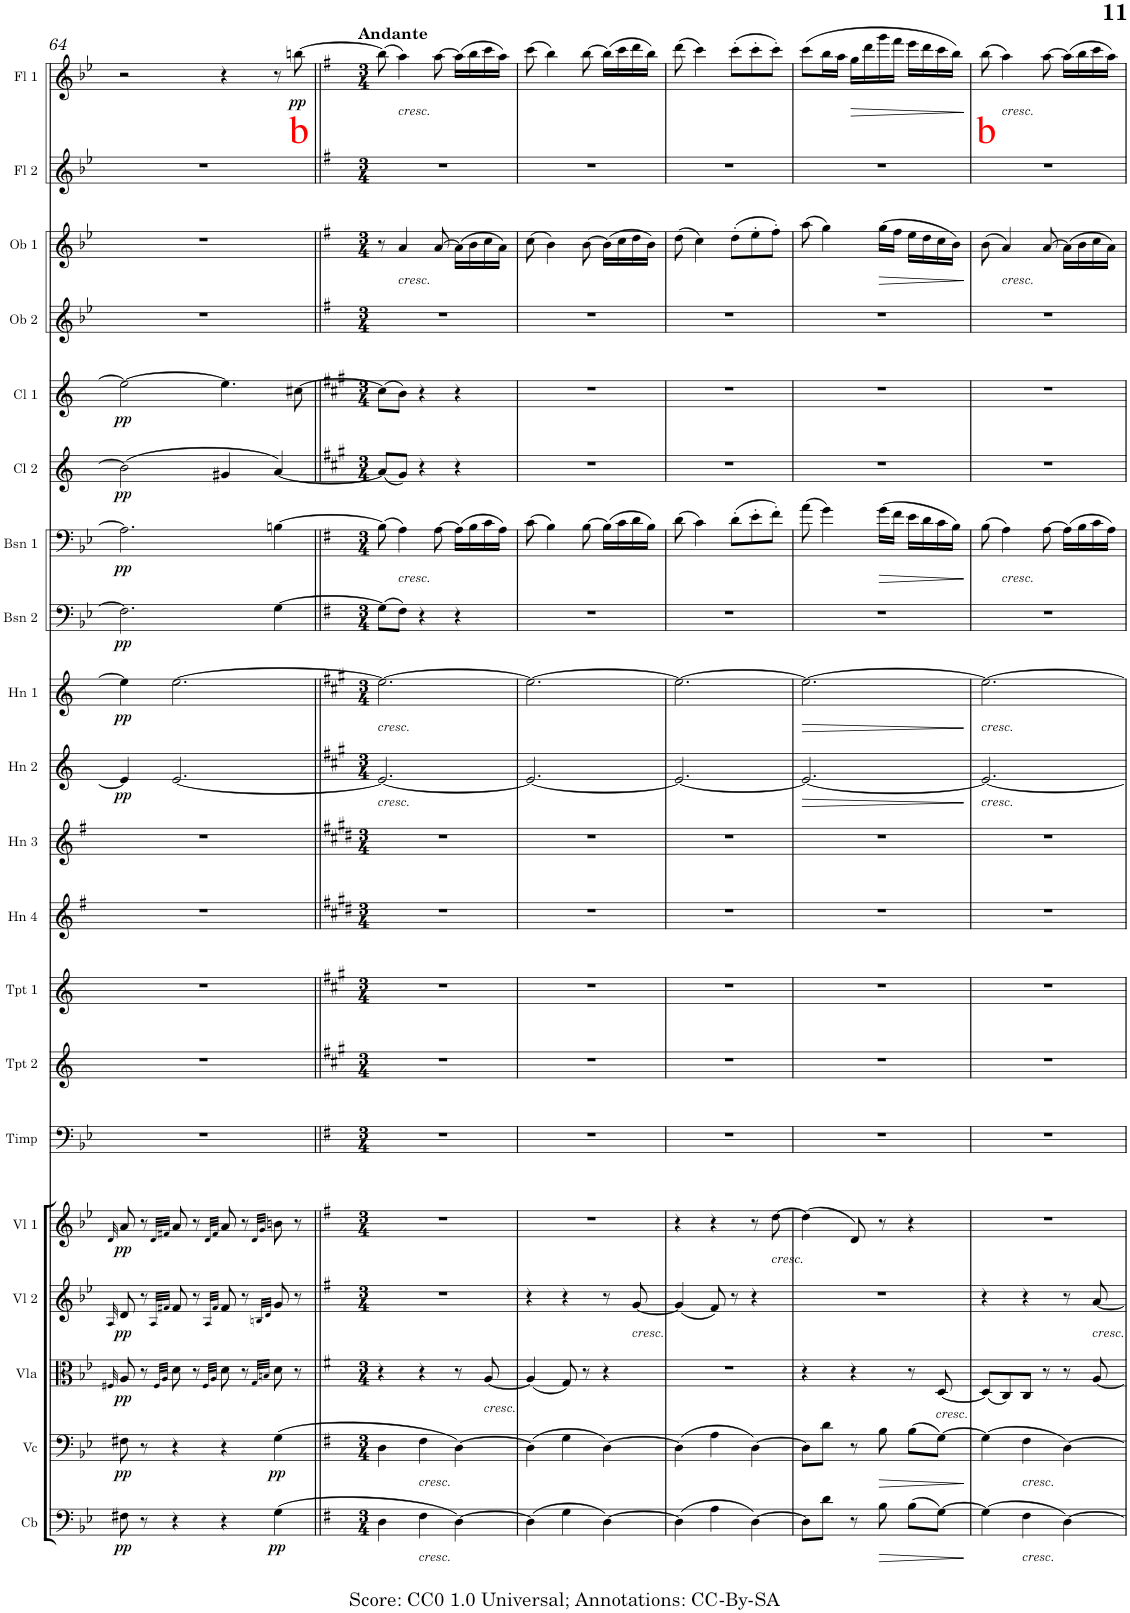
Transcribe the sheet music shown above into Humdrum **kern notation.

**kern	**dynam	**kern	**dynam	**kern	**dynam	**kern	**dynam	**kern	**dynam	**kern	**kern	**kern	**kern	**kern	**kern	**dynam	**kern	**dynam	**kern	**dynam	**kern	**dynam	**kern	**dynam	**kern	**dynam	**kern	**kern	**dynam	**kern	**kern	**text	**dynam
*part20	*part20	*part19	*part19	*part18	*part18	*part17	*part17	*part16	*part16	*part15	*part14	*part13	*part12	*part11	*part10	*part10	*part9	*part9	*part8	*part8	*part7	*part7	*part6	*part6	*part5	*part5	*part4	*part3	*part3	*part2	*part1	*part1	*part1
*staff20	*staff20	*staff19	*staff19	*staff18	*staff18	*staff17	*staff17	*staff16	*staff16	*staff15	*staff14	*staff13	*staff12	*staff11	*staff10	*staff10	*staff9	*staff9	*staff8	*staff8	*staff7	*staff7	*staff6	*staff6	*staff5	*staff5	*staff4	*staff3	*staff3	*staff2	*staff1	*staff1	*staff1
*I"Contrabass	*	*I"Violoncello	*	*I"Viola	*	*I"Violin 2	*	*I"Violin I	*	*I"Timpani in F, Bb	*I"Bb Trumpet 2	*I"Bb Trumpet	*I"Eb Horn 4	*I"Eb Horn 3	*I"Bb (alto) Horn 1	*	*I"Bb (alto) Horn 1	*	*I"Bassoon 2	*	*I"Bassoon 1	*	*I"Bb Clarinet 2	*	*I"Bb Clarinet 1	*	*I"Oboe 2	*I"Oboe 1	*	*I"Flute 2	*I"Flute 1	*	*
*I'Cb	*	*I'Vc	*	*I'Vla	*	*I'Vl 2	*	*I'Vl 1	*	*I'Timp	*I'Tpt 2	*I'Tpt 1	*I'Hn 4	*I'Hn 3	*I'Hn 2	*	*I'Hn 1	*	*I'Bsn 2	*	*I'Bsn 1	*	*I'Cl 2	*	*I'Cl 1	*	*I'Ob 2	*I'Ob 1	*	*I'Fl 2	*I'Fl 1	*	*
!!LO:PB:g=z
*clefF4	*	*clefF4	*	*clefC3	*	*clefG2	*	*clefG2	*	*clefF4	*clefG2	*clefG2	*clefG2	*clefG2	*clefG2	*	*clefG2	*	*clefF4	*	*clefF4	*	*clefG2	*	*clefG2	*	*clefG2	*clefG2	*	*clefG2	*clefG2	*	*
*Trd7c12	*	*	*	*	*	*	*	*	*	*	*Trd1c2	*Trd1c2	*Trd5c9	*Trd5c9	*Trd1c2	*	*Trd1c2	*	*	*	*	*	*Trd1c2	*	*Trd1c2	*	*	*	*	*	*	*	*
*k[b-e-]	*	*k[b-e-]	*	*k[b-e-]	*	*k[b-e-]	*	*k[b-e-]	*	*k[b-e-]	*k[]	*k[]	*k[f#]	*k[f#]	*k[]	*	*k[]	*	*k[b-e-]	*	*k[b-e-]	*	*k[]	*	*k[]	*	*k[b-e-]	*k[b-e-]	*	*k[b-e-]	*k[b-e-]	*	*
*M4/4	*	*M4/4	*	*M4/4	*	*M4/4	*	*M4/4	*	*M4/4	*M4/4	*M4/4	*M4/4	*M4/4	*M4/4	*	*M4/4	*	*M4/4	*	*M4/4	*	*M4/4	*	*M4/4	*	*M4/4	*M4/4	*	*M4/4	*M4/4	*	*
*met(c)	*	*met(c)	*	*met(c)	*	*met(c)	*	*met(c)	*	*met(c)	*met(c)	*met(c)	*met(c)	*met(c)	*met(c)	*	*met(c)	*	*met(c)	*	*met(c)	*	*met(c)	*	*met(c)	*	*met(c)	*met(c)	*	*met(c)	*met(c)	*	*
=64	=64	=64	=64	=64	=64	=64	=64	=64	=64	=64	=64	=64	=64	=64	=64	=64	=64	=64	=64	=64	=64	=64	=64	=64	=64	=64	=64	=64	=64	=64	=64	=64	=64
.	.	.	.	32qF#X/	.	32qA/	.	32qd/	.	.	.	.	.	.	.	.	.	.	.	.	.	.	.	.	.	.	.	.	.	.	.	.	.
!	!LO:DY:b	!	!LO:DY:b	!	!LO:DY:b	!	!LO:DY:b	!	!LO:DY:b	!	!	!	!	!	!	!LO:DY:b	!	!LO:DY:b	!	!LO:DY:b	!	!LO:DY:b	!	!LO:DY:b	!	!LO:DY:b	!	!	!	!	!	!	!
8F#X\	pp	8F#X\	pp	8A/	pp	8d/	pp	8a/	pp	1r	1r	1r	1r	1r	4e/]	pp	4ee\]	pp	2.F#\]	pp	2.A\]	pp	(2b\]	pp	2ee\_	pp	1r	1r	.	1r	2r	.	.
8r	.	8r	.	8r	.	8r	.	8r	.	.	.	.	.	.	.	.	.	.	.	.	.	.	.	.	.	.	.	.	.	.	.	.	.
.	.	.	.	32qF#/LLL	.	32qA/LLL	.	32qd/LLL	.	.	.	.	.	.	.	.	.	.	.	.	.	.	.	.	.	.	.	.	.	.	.	.	.
.	.	.	.	32qA/JJJ	.	32qf#X/JJJ	.	32qf#X/JJJ	.	.	.	.	.	.	.	.	.	.	.	.	.	.	.	.	.	.	.	.	.	.	.	.	.
4r	.	4r	.	8d\	.	8f#/	.	8a/	.	.	.	.	.	.	[2.e/	.	[2.ee\	.	.	.	.	.	.	.	.	.	.	.	.	.	.	.	.
.	.	.	.	8r	.	8r	.	8r	.	.	.	.	.	.	.	.	.	.	.	.	.	.	.	.	.	.	.	.	.	.	.	.	.
.	.	.	.	32qF#/LLL	.	32qA/LLL	.	32qd/LLL	.	.	.	.	.	.	.	.	.	.	.	.	.	.	.	.	.	.	.	.	.	.	.	.	.
.	.	.	.	32qA/JJJ	.	32qf#/JJJ	.	32qf#/JJJ	.	.	.	.	.	.	.	.	.	.	.	.	.	.	.	.	.	.	.	.	.	.	.	.	.
4r	.	4r	.	8d\	.	8f#/	.	8a/	.	.	.	.	.	.	.	.	.	.	.	.	.	.	4g#X/	.	4.ee\]	.	.	.	.	.	4r	.	.
.	.	.	.	8r	.	8r	.	8r	.	.	.	.	.	.	.	.	.	.	.	.	.	.	.	.	.	.	.	.	.	.	.	.	.
.	.	.	.	32qG/LLL	.	32qBn/LLL	.	32qd/LLL	.	.	.	.	.	.	.	.	.	.	.	.	.	.	.	.	.	.	.	.	.	.	.	.	.
.	.	.	.	32qBn/JJJ	.	32qd/JJJ	.	32qg/JJJ	.	.	.	.	.	.	.	.	.	.	.	.	.	.	.	.	.	.	.	.	.	.	.	.	.
!	!LO:DY:b	!	!LO:DY:b	!	!	!	!	!	!	!	!	!	!	!	!	!	!	!	!	!	!	!	!	!	!	!	!	!	!	!	!	!	!
(4G\	pp	(4G\	pp	8d\	.	8g/	.	8bn\	.	.	.	.	.	.	.	.	.	.	[4G\	.	[4Bn\	.	[4a/)	.	.	.	.	.	.	.	8r	.	.
!	!	!	!	!	!	!	!	!	!	!	!	!	!	!	!	!	!	!	!	!	!	!	!	!	!	!	!	!	!	!	!	!LO:LY:b:color=#FF0000	!LO:DY:b
.	.	.	.	8r	.	8r	.	8r	.	.	.	.	.	.	.	.	.	.	.	.	.	.	.	.	[8cc#X\	.	.	.	.	.	[8bbn\	b	pp
=65||	=65||	=65||	=65||	=65||	=65||	=65||	=65||	=65||	=65||	=65||	=65||	=65||	=65||	=65||	=65||	=65||	=65||	=65||	=65||	=65||	=65||	=65||	=65||	=65||	=65||	=65||	=65||	=65||	=65||	=65||	=65||	=65||	=65||
*k[f#]	*	*k[f#]	*	*k[f#]	*	*k[f#]	*	*k[f#]	*	*k[f#]	*k[f#c#g#]	*k[f#c#g#]	*k[f#c#g#d#]	*k[f#c#g#d#]	*k[f#c#g#]	*	*k[f#c#g#]	*	*k[f#]	*	*k[f#]	*	*k[f#c#g#]	*	*k[f#c#g#]	*	*k[f#]	*k[f#]	*	*k[f#]	*k[f#]	*	*
*M3/4	*	*M3/4	*	*M3/4	*	*M3/4	*	*M3/4	*	*M3/4	*M3/4	*M3/4	*M3/4	*M3/4	*M3/4	*	*M3/4	*	*M3/4	*	*M3/4	*	*M3/4	*	*M3/4	*	*M3/4	*M3/4	*	*M3/4	*M3/4	*	*
!	!	!	!	!	!	!	!	!	!	!	!	!	!	!	!	!	!	!	!	!	!	!	!	!	!	!	!	!	!	!	!LO:TX:a:B:t=Andante	!	!
!	!	!	!	!	!	!	!	!	!	!	!	!	!	!	!	!	!LO:TX:b:i:t=cresc.	!	!	!	!	!	!	!	!	!	!	!	!	!	!	!	!
!	!	!	!	!	!	!	!	!	!	!	!	!	!	!	!LO:TX:b:i:t=cresc.	!	!	!	!	!	!	!	!	!	!	!	!	!	!	!	!	!	!
4D\	.	4D\	.	4r	.	2.r	.	2.r	.	2.r	2.r	2.r	2.r	2.r	2.e/_	.	2.ee\_	.	(8G\L]	.	(8B\]	.	(8a/L]	.	(8cc#\L]	.	2.r	8r	.	2.r	(8bb\]	.	.
!	!	!	!	!	!	!	!	!	!	!	!	!	!	!	!	!	!	!	!	!	!	!	!	!	!	!	!	!	!	!	!LO:TX:b:i:t=cresc.	!	!
!	!	!	!	!	!	!	!	!	!	!	!	!	!	!	!	!	!	!	!	!	!	!	!	!	!	!	!	!LO:TX:b:i:t=cresc.	!	!	!	!	!
!	!	!	!	!	!	!	!	!	!	!	!	!	!	!	!	!	!	!	!	!	!LO:TX:b:i:t=cresc.	!	!	!	!	!	!	!	!	!	!	!	!
.	.	.	.	.	.	.	.	.	.	.	.	.	.	.	.	.	.	.	8F#\J)	.	4A\)	.	8g#/J)	.	8b\J)	.	.	4a/	.	.	4aa\)	.	.
!	!	!LO:TX:b:i:t=cresc.	!	!	!	!	!	!	!	!	!	!	!	!	!	!	!	!	!	!	!	!	!	!	!	!	!	!	!	!	!	!	!
!LO:TX:b:i:t=cresc.	!	!	!	!	!	!	!	!	!	!	!	!	!	!	!	!	!	!	!	!	!	!	!	!	!	!	!	!	!	!	!	!	!
4F#\	.	4F#\	.	4r	.	.	.	.	.	.	.	.	.	.	.	.	.	.	4r	.	.	.	4r	.	4r	.	.	.	.	.	.	.	.
.	.	.	.	.	.	.	.	.	.	.	.	.	.	.	.	.	.	.	.	.	[8A\	.	.	.	.	.	.	[8a/	.	.	[8aa\	.	.
[4D\)	.	[4D\)	.	8r	.	.	.	.	.	.	.	.	.	.	.	.	.	.	4r	.	(16A\LL]	.	4r	.	4r	.	.	(16a\LL]	.	.	(16aa\LL]	.	.
.	.	.	.	.	.	.	.	.	.	.	.	.	.	.	.	.	.	.	.	.	16B\	.	.	.	.	.	.	16b\	.	.	16bb\	.	.
!	!	!	!	!LO:TX:b:i:t=cresc.	!	!	!	!	!	!	!	!	!	!	!	!	!	!	!	!	!	!	!	!	!	!	!	!	!	!	!	!	!
.	.	.	.	[8A/	.	.	.	.	.	.	.	.	.	.	.	.	.	.	.	.	16c\	.	.	.	.	.	.	16cc\	.	.	16ccc\	.	.
.	.	.	.	.	.	.	.	.	.	.	.	.	.	.	.	.	.	.	.	.	16A\JJ)	.	.	.	.	.	.	16a\JJ)	.	.	16aa\JJ)	.	.
=66	=66	=66	=66	=66	=66	=66	=66	=66	=66	=66	=66	=66	=66	=66	=66	=66	=66	=66	=66	=66	=66	=66	=66	=66	=66	=66	=66	=66	=66	=66	=66	=66	=66
(4D\]	.	(4D\]	.	(4A/]	.	4r	.	2.r	.	2.r	2.r	2.r	2.r	2.r	2.e/_	.	2.ee\_	.	2.r	.	(8c\	.	2.r	.	2.r	.	2.r	(8cc\	.	2.r	(8ccc\	.	.
.	.	.	.	.	.	.	.	.	.	.	.	.	.	.	.	.	.	.	.	.	4B\)	.	.	.	.	.	.	4b\)	.	.	4bb\)	.	.
4G\	.	4G\	.	8G/)	.	4r	.	.	.	.	.	.	.	.	.	.	.	.	.	.	.	.	.	.	.	.	.	.	.	.	.	.	.
.	.	.	.	8r	.	.	.	.	.	.	.	.	.	.	.	.	.	.	.	.	[8B\	.	.	.	.	.	.	[8b\	.	.	[8bb\	.	.
[4D\)	.	[4D\)	.	4r	.	8r	.	.	.	.	.	.	.	.	.	.	.	.	.	.	(16B\LL]	.	.	.	.	.	.	(16b\LL]	.	.	(16bb\LL]	.	.
.	.	.	.	.	.	.	.	.	.	.	.	.	.	.	.	.	.	.	.	.	16c\	.	.	.	.	.	.	16cc\	.	.	16ccc\	.	.
!	!	!	!	!	!	!LO:TX:b:i:t=cresc.	!	!	!	!	!	!	!	!	!	!	!	!	!	!	!	!	!	!	!	!	!	!	!	!	!	!	!
.	.	.	.	.	.	[8g/	.	.	.	.	.	.	.	.	.	.	.	.	.	.	16d\	.	.	.	.	.	.	16dd\	.	.	16ddd\	.	.
.	.	.	.	.	.	.	.	.	.	.	.	.	.	.	.	.	.	.	.	.	16B\JJ)	.	.	.	.	.	.	16b\JJ)	.	.	16bb\JJ)	.	.
=67	=67	=67	=67	=67	=67	=67	=67	=67	=67	=67	=67	=67	=67	=67	=67	=67	=67	=67	=67	=67	=67	=67	=67	=67	=67	=67	=67	=67	=67	=67	=67	=67	=67
(4D\]	.	(4D\]	.	2.r	.	(4g/]	.	4r	.	2.r	2.r	2.r	2.r	2.r	2.e/_	.	2.ee\_	.	2.r	.	(8d\	.	2.r	.	2.r	.	2.r	(8dd\	.	2.r	(8ddd\	.	.
.	.	.	.	.	.	.	.	.	.	.	.	.	.	.	.	.	.	.	.	.	4c\)	.	.	.	.	.	.	4cc\)	.	.	4ccc\)	.	.
4A\	.	4A\	.	.	.	8f#/)	.	4r	.	.	.	.	.	.	.	.	.	.	.	.	.	.	.	.	.	.	.	.	.	.	.	.	.
.	.	.	.	.	.	8r	.	.	.	.	.	.	.	.	.	.	.	.	.	.	(8d'\L	.	.	.	.	.	.	(8dd'\L	.	.	(8ccc'\L	.	.
[4D\)	.	[4D\)	.	.	.	4r	.	8r	.	.	.	.	.	.	.	.	.	.	.	.	8e'\	.	.	.	.	.	.	8ee'\	.	.	8ccc'\	.	.
!	!	!	!	!	!	!	!	!LO:TX:b:i:t=cresc.	!	!	!	!	!	!	!	!	!	!	!	!	!	!	!	!	!	!	!	!	!	!	!	!	!
.	.	.	.	.	.	.	.	[8dd\	.	.	.	.	.	.	.	.	.	.	.	.	8f#'\J)	.	.	.	.	.	.	8ff#'\J)	.	.	8ccc'\J)	.	.
=68	=68	=68	=68	=68	=68	=68	=68	=68	=68	=68	=68	=68	=68	=68	=68	=68	=68	=68	=68	=68	=68	=68	=68	=68	=68	=68	=68	=68	=68	=68	=68	=68	=68
!	!	!	!	!	!	!	!	!	!	!	!	!	!	!	!	!LO:HP:b	!	!LO:HP:b	!	!	!	!	!	!	!	!	!	!	!	!	!	!	!
8D\L]	.	8D\L]	.	4r	.	2.r	.	(4dd\]	.	2.r	2.r	2.r	2.r	2.r	2.e/_	>	2.ee\_	>	2.r	.	(8a\	.	2.r	.	2.r	.	2.r	(8aa\	.	2.r	(8ccc\L	.	.
8d\J	.	8d\J	.	.	.	.	.	.	.	.	.	.	.	.	.	.	.	.	.	.	4g\)	.	.	.	.	.	.	4gg\)	.	.	16bb\L	.	.
.	.	.	.	.	.	.	.	.	.	.	.	.	.	.	.	.	.	.	.	.	.	.	.	.	.	.	.	.	.	.	16aa\JJ	.	.
!	!	!	!	!	!	!	!	!	!	!	!	!	!	!	!	!	!	!	!	!	!	!	!	!	!	!	!	!	!	!	!	!	!LO:HP:b
8r	.	8r	.	4r	.	.	.	8d/)	.	.	.	.	.	.	.	.	.	.	.	.	.	.	.	.	.	.	.	.	.	.	16gg\LL	.	>
.	.	.	.	.	.	.	.	.	.	.	.	.	.	.	.	.	.	.	.	.	.	.	.	.	.	.	.	.	.	.	16ddd\	.	.
!	!LO:HP:b	!	!LO:HP:b	!	!	!	!	!	!	!	!	!	!	!	!	!	!	!	!	!	!	!LO:HP:b	!	!	!	!	!	!	!LO:HP:b	!	!	!	!
8B\	>	8B\	>	.	.	.	.	8r	.	.	.	.	.	.	.	.	.	.	.	.	(16g\LL	>	.	.	.	.	.	(16gg\LL	>	.	16ggg\	.	.
.	.	.	.	.	.	.	.	.	.	.	.	.	.	.	.	.	.	.	.	.	16f#\JJ	.	.	.	.	.	.	16ff#\JJ	.	.	16fff#\JJ	.	.
(8B\L	.	(8B\L	.	8r	.	.	.	4r	.	.	.	.	.	.	.	.	.	.	.	.	16e\LL	.	.	.	.	.	.	16ee\LL	.	.	16eee\LL	.	.
.	.	.	.	.	.	.	.	.	.	.	.	.	.	.	.	.	.	.	.	.	16d\	.	.	.	.	.	.	16dd\	.	.	16ddd\	.	.
!	!	!	!	!LO:TX:b:i:t=cresc.	!	!	!	!	!	!	!	!	!	!	!	!	!	!	!	!	!	!	!	!	!	!	!	!	!	!	!	!	!
[8G\J)	.	[8G\J)	.	[8D/	.	.	.	.	.	.	.	.	.	.	.	.	.	.	.	.	16c\	.	.	.	.	.	.	16cc\	.	.	16ccc\	.	.
.	.	.	.	.	.	.	.	.	.	.	.	.	.	.	.	.	.	.	.	.	16B\JJ)	.	.	.	.	.	.	16b\JJ)	.	.	16bb\JJ)	.	.
.	]	.	]	.	.	.	.	.	.	.	.	.	.	.	.	]	.	]	.	.	.	]	.	.	.	.	.	.	]	.	.	.	]
=69	=69	=69	=69	=69	=69	=69	=69	=69	=69	=69	=69	=69	=69	=69	=69	=69	=69	=69	=69	=69	=69	=69	=69	=69	=69	=69	=69	=69	=69	=69	=69	=69	=69
!	!	!	!	!	!	!	!	!	!	!	!	!	!	!	!	!	!LO:TX:b:i:t=cresc.	!	!	!	!	!	!	!	!	!	!	!	!	!	!	!	!
!	!	!	!	!	!	!	!	!	!	!	!	!	!	!	!LO:TX:b:i:t=cresc.	!	!	!	!	!	!	!	!	!	!	!	!	!	!	!	!	!	!
!	!	!	!	!	!	!	!	!	!	!	!	!	!	!	!	!	!	!	!	!	!	!	!	!	!	!	!	!	!	!	!	!LO:LY:b:color=#FF0000	!
(4G\]	.	(4G\]	.	(8D/L]	.	4r	.	2.r	.	2.r	2.r	2.r	2.r	2.r	2.e/_	.	2.ee\_	.	2.r	.	(8B\	.	2.r	.	2.r	.	2.r	(8b\	.	2.r	(8bb\	b	.
!	!	!	!	!	!	!	!	!	!	!	!	!	!	!	!	!	!	!	!	!	!	!	!	!	!	!	!	!	!	!	!LO:TX:b:i:t=cresc.	!	!
!	!	!	!	!	!	!	!	!	!	!	!	!	!	!	!	!	!	!	!	!	!	!	!	!	!	!	!	!LO:TX:b:i:t=cresc.	!	!	!	!	!
!	!	!	!	!	!	!	!	!	!	!	!	!	!	!	!	!	!	!	!	!	!LO:TX:b:i:t=cresc.	!	!	!	!	!	!	!	!	!	!	!	!
.	.	.	.	8C/)	.	.	.	.	.	.	.	.	.	.	.	.	.	.	.	.	4A\)	.	.	.	.	.	.	4a/)	.	.	4aa\)	.	.
!	!	!LO:TX:b:i:t=cresc.	!	!	!	!	!	!	!	!	!	!	!	!	!	!	!	!	!	!	!	!	!	!	!	!	!	!	!	!	!	!	!
!LO:TX:b:i:t=cresc.	!	!	!	!	!	!	!	!	!	!	!	!	!	!	!	!	!	!	!	!	!	!	!	!	!	!	!	!	!	!	!	!	!
4F#\	.	4F#\	.	8C/J	.	4r	.	.	.	.	.	.	.	.	.	.	.	.	.	.	.	.	.	.	.	.	.	.	.	.	.	.	.
.	.	.	.	8r	.	.	.	.	.	.	.	.	.	.	.	.	.	.	.	.	[8A\	.	.	.	.	.	.	[8a/	.	.	[8aa\	.	.
[4D\)	.	[4D\)	.	8r	.	8r	.	.	.	.	.	.	.	.	.	.	.	.	.	.	(16A\LL]	.	.	.	.	.	.	(16a\LL]	.	.	(16aa\LL]	.	.
.	.	.	.	.	.	.	.	.	.	.	.	.	.	.	.	.	.	.	.	.	16B\	.	.	.	.	.	.	16b\	.	.	16bb\	.	.
!	!	!	!	!	!	!LO:TX:b:i:t=cresc.	!	!	!	!	!	!	!	!	!	!	!	!	!	!	!	!	!	!	!	!	!	!	!	!	!	!	!
.	.	.	.	[8A/	.	[8a/	.	.	.	.	.	.	.	.	.	.	.	.	.	.	16c\	.	.	.	.	.	.	16cc\	.	.	16ccc\	.	.
.	.	.	.	.	.	.	.	.	.	.	.	.	.	.	.	.	.	.	.	.	16A\JJ)	.	.	.	.	.	.	16a\JJ)	.	.	16aa\JJ)	.	.
=	=	=	=	=	=	=	=	=	=	=	=	=	=	=	=	=	=	=	=	=	=	=	=	=	=	=	=	=	=	=	=	=	=
*-	*-	*-	*-	*-	*-	*-	*-	*-	*-	*-	*-	*-	*-	*-	*-	*-	*-	*-	*-	*-	*-	*-	*-	*-	*-	*-	*-	*-	*-	*-	*-	*-	*-
